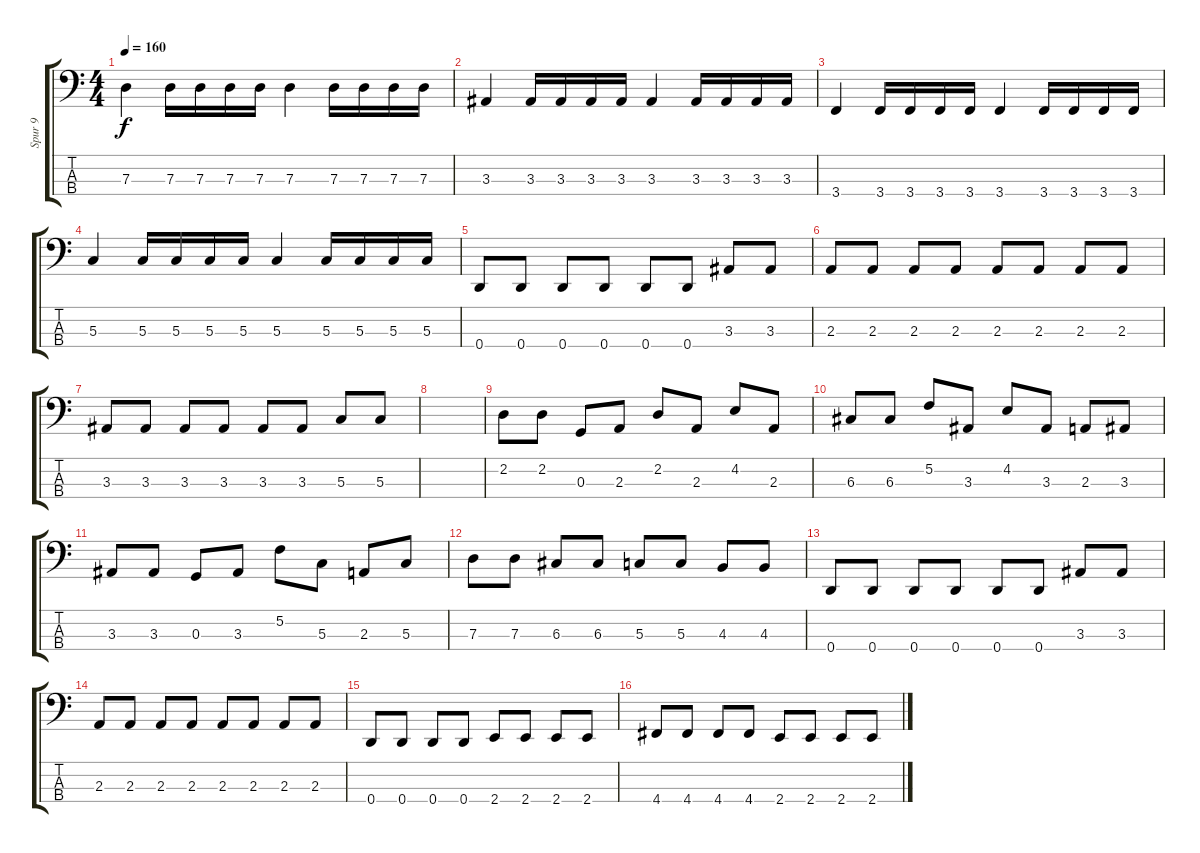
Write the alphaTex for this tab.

\track ("Spur 9" "Spur 9") {instrument electricbasspick}
\staff {score tabs}
\tuning (F2 C2 G1 D1) {hide}
\ts (4 4)
\tempo 160
\clef f4
\ks c
7.3.4{dy f} 7.3.16 7.3.16 7.3.16 7.3.16 7.3.4 7.3.16 7.3.16 7.3.16 7.3.16 |
3.3.4 3.3.16 3.3.16 3.3.16 3.3.16 3.3.4 3.3.16 3.3.16 3.3.16 3.3.16 |
3.4.4 3.4.16 3.4.16 3.4.16 3.4.16 3.4.4 3.4.16 3.4.16 3.4.16 3.4.16 |
5.3.4 5.3.16 5.3.16 5.3.16 5.3.16 5.3.4 5.3.16 5.3.16 5.3.16 5.3.16 |
0.4.8 0.4.8 0.4.8 0.4.8 0.4.8 0.4.8 3.3.8 3.3.8 |
2.3.8 2.3.8 2.3.8 2.3.8 2.3.8 2.3.8 2.3.8 2.3.8 |
3.3.8 3.3.8 3.3.8 3.3.8 3.3.8 3.3.8 5.3.8 5.3.8 |
|
2.2.8 2.2.8 0.3.8 2.3.8 2.2.8 2.3.8 4.2.8 2.3.8 |
6.3.8 6.3.8 5.2.8 3.3.8 4.2.8 3.3.8 2.3.8 3.3.8 |
3.3.8 3.3.8 0.3.8 3.3.8 5.2.8 5.3.8 2.3.8 5.3.8 |
7.3.8 7.3.8 6.3.8 6.3.8 5.3.8 5.3.8 4.3.8 4.3.8 |
0.4.8 0.4.8 0.4.8 0.4.8 0.4.8 0.4.8 3.3.8 3.3.8 |
2.3.8 2.3.8 2.3.8 2.3.8 2.3.8 2.3.8 2.3.8 2.3.8 |
0.4.8 0.4.8 0.4.8 0.4.8 2.4.8 2.4.8 2.4.8 2.4.8 |
4.4.8 4.4.8 4.4.8 4.4.8 2.4.8 2.4.8 2.4.8 2.4.8
